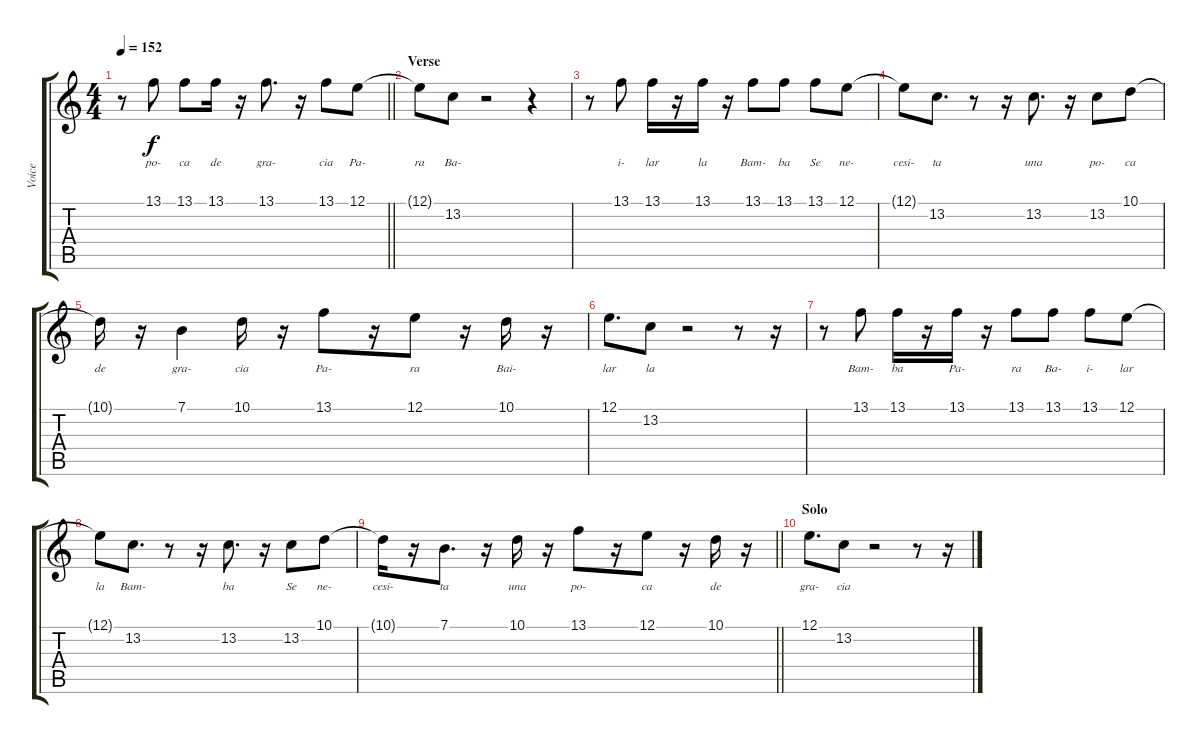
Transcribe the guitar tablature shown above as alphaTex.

\track ("Voice" "Voice") {instrument synthbrass1}
\staff {score tabs}
\tuning (E4 B3 G3 D3 A2 E2) {hide}
\ts (4 4)
\tempo 152
\clef g2
\barLineRight lightlight
\ks c
r.8{dy f} 13.1.8{lyrics (0 "po-") lyrics (1 "") lyrics (2 "") lyrics (3 "") lyrics (4 "")} 13.1.8{lyrics (0 "ca") lyrics (1 "") lyrics (2 "") lyrics (3 "") lyrics (4 "")} 13.1.16{lyrics (0 "de") lyrics (1 "") lyrics (2 "") lyrics (3 "") lyrics (4 "")} r.16 13.1.8{d lyrics (0 "gra-") lyrics (1 "") lyrics (2 "") lyrics (3 "") lyrics (4 "")} r.16 13.1.8{lyrics (0 "cia") lyrics (1 "") lyrics (2 "") lyrics (3 "") lyrics (4 "")} 12.1.8{lyrics (0 "Pa-") lyrics (1 "") lyrics (2 "") lyrics (3 "") lyrics (4 "")} |
\section ("" "Verse")
12.1{t}.8{lyrics (0 "ra") lyrics (1 "") lyrics (2 "") lyrics (3 "") lyrics (4 "")} 13.2.8{lyrics (0 "Ba-") lyrics (1 "") lyrics (2 "") lyrics (3 "") lyrics (4 "")} r.2 r.4 |
r.8 13.1.8{lyrics (0 "i-") lyrics (1 "") lyrics (2 "") lyrics (3 "") lyrics (4 "")} 13.1.16{lyrics (0 "lar") lyrics (1 "") lyrics (2 "") lyrics (3 "") lyrics (4 "")} r.16 13.1.16{lyrics (0 "la") lyrics (1 "") lyrics (2 "") lyrics (3 "") lyrics (4 "")} r.16 13.1.8{lyrics (0 "Bam-") lyrics (1 "") lyrics (2 "") lyrics (3 "") lyrics (4 "")} 13.1.8{lyrics (0 "ba") lyrics (1 "") lyrics (2 "") lyrics (3 "") lyrics (4 "")} 13.1.8{lyrics (0 "Se") lyrics (1 "") lyrics (2 "") lyrics (3 "") lyrics (4 "")} 12.1.8{lyrics (0 "ne-") lyrics (1 "") lyrics (2 "") lyrics (3 "") lyrics (4 "")} |
12.1{t}.8{lyrics (0 "cesi-") lyrics (1 "") lyrics (2 "") lyrics (3 "") lyrics (4 "")} 13.2.8{d lyrics (0 "ta") lyrics (1 "") lyrics (2 "") lyrics (3 "") lyrics (4 "")} r.8 r.16 13.2.8{d lyrics (0 "una") lyrics (1 "") lyrics (2 "") lyrics (3 "") lyrics (4 "")} r.16 13.2.8{lyrics (0 "po-") lyrics (1 "") lyrics (2 "") lyrics (3 "") lyrics (4 "")} 10.1.8{lyrics (0 "ca") lyrics (1 "") lyrics (2 "") lyrics (3 "") lyrics (4 "")} |
10.1{t}.16{lyrics (0 "de") lyrics (1 "") lyrics (2 "") lyrics (3 "") lyrics (4 "")} r.16 7.1.4{lyrics (0 "gra-") lyrics (1 "") lyrics (2 "") lyrics (3 "") lyrics (4 "")} 10.1.16{lyrics (0 "cia") lyrics (1 "") lyrics (2 "") lyrics (3 "") lyrics (4 "")} r.16 13.1.8{lyrics (0 "Pa-") lyrics (1 "") lyrics (2 "") lyrics (3 "") lyrics (4 "")} r.16 12.1.8{lyrics (0 "ra") lyrics (1 "") lyrics (2 "") lyrics (3 "") lyrics (4 "")} r.16 10.1.16{lyrics (0 "Bai-") lyrics (1 "") lyrics (2 "") lyrics (3 "") lyrics (4 "")} r.16 |
12.1.8{d lyrics (0 "lar") lyrics (1 "") lyrics (2 "") lyrics (3 "") lyrics (4 "")} 13.2.8{lyrics (0 "la") lyrics (1 "") lyrics (2 "") lyrics (3 "") lyrics (4 "")} r.2 r.8 r.16 |
r.8 13.1.8{lyrics (0 "Bam-") lyrics (1 "") lyrics (2 "") lyrics (3 "") lyrics (4 "")} 13.1.16{lyrics (0 "ba") lyrics (1 "") lyrics (2 "") lyrics (3 "") lyrics (4 "")} r.16 13.1.16{lyrics (0 "Pa-") lyrics (1 "") lyrics (2 "") lyrics (3 "") lyrics (4 "")} r.16 13.1.8{lyrics (0 "ra") lyrics (1 "") lyrics (2 "") lyrics (3 "") lyrics (4 "")} 13.1.8{lyrics (0 "Ba-") lyrics (1 "") lyrics (2 "") lyrics (3 "") lyrics (4 "")} 13.1.8{lyrics (0 "i-") lyrics (1 "") lyrics (2 "") lyrics (3 "") lyrics (4 "")} 12.1.8{lyrics (0 "lar") lyrics (1 "") lyrics (2 "") lyrics (3 "") lyrics (4 "")} |
12.1{t}.8{lyrics (0 "la") lyrics (1 "") lyrics (2 "") lyrics (3 "") lyrics (4 "")} 13.2.8{d lyrics (0 "Bam-") lyrics (1 "") lyrics (2 "") lyrics (3 "") lyrics (4 "")} r.8 r.16 13.2.8{d lyrics (0 "ba") lyrics (1 "") lyrics (2 "") lyrics (3 "") lyrics (4 "")} r.16 13.2.8{lyrics (0 "Se") lyrics (1 "") lyrics (2 "") lyrics (3 "") lyrics (4 "")} 10.1.8{lyrics (0 "ne-") lyrics (1 "") lyrics (2 "") lyrics (3 "") lyrics (4 "")} |
\barLineRight lightlight
10.1{t}.16{lyrics (0 "cesi-") lyrics (1 "") lyrics (2 "") lyrics (3 "") lyrics (4 "")} r.16 7.1.8{d lyrics (0 "ta") lyrics (1 "") lyrics (2 "") lyrics (3 "") lyrics (4 "")} r.16 10.1.16{lyrics (0 "una") lyrics (1 "") lyrics (2 "") lyrics (3 "") lyrics (4 "")} r.16 13.1.8{lyrics (0 "po-") lyrics (1 "") lyrics (2 "") lyrics (3 "") lyrics (4 "")} r.16 12.1.8{lyrics (0 "ca") lyrics (1 "") lyrics (2 "") lyrics (3 "") lyrics (4 "")} r.16 10.1.16{lyrics (0 "de") lyrics (1 "") lyrics (2 "") lyrics (3 "") lyrics (4 "")} r.16 |
\section ("" "Solo")
12.1.8{d lyrics (0 "gra-") lyrics (1 "") lyrics (2 "") lyrics (3 "") lyrics (4 "")} 13.2.8{lyrics (0 "cia") lyrics (1 "") lyrics (2 "") lyrics (3 "") lyrics (4 "")} r.2 r.8 r.16
